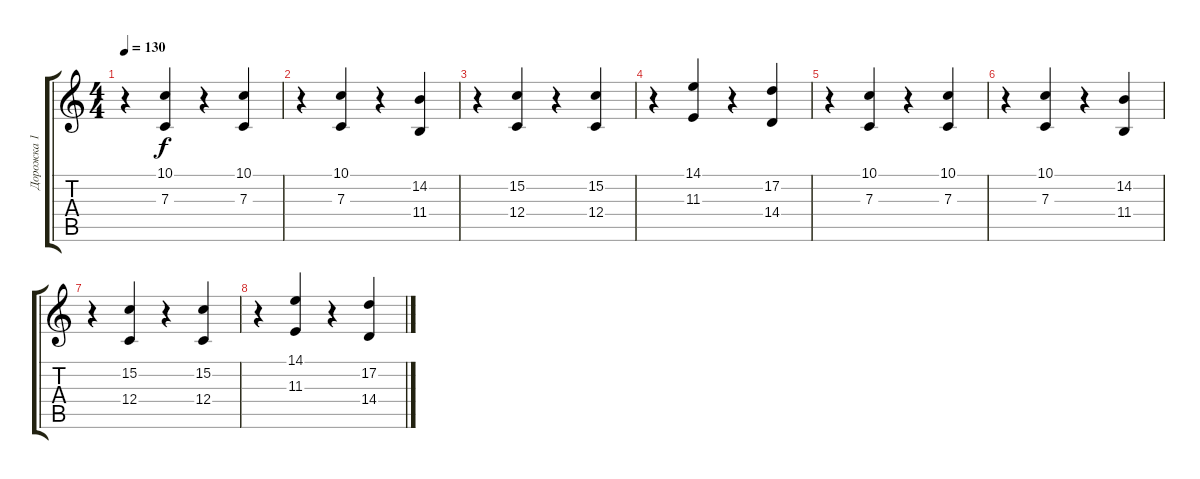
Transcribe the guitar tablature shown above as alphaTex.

\track ("Дорожка 1" "Дорожка 1") {instrument fx1rain}
\staff {score tabs}
\tuning (D4 A3 F3 C3 G2 C2) {hide}
\ts (4 4)
\tempo 130
\clef g2
\ks c
r.4{dy f} (10.1 7.3).4 r.4 (10.1 7.3).4 |
r.4 (10.1 7.3).4 r.4 (14.2 11.4).4 |
r.4 (15.2 12.4).4 r.4 (15.2 12.4).4 |
r.4 (14.1 11.3).4 r.4 (17.2 14.4).4 |
r.4 (10.1 7.3).4 r.4 (10.1 7.3).4 |
r.4 (10.1 7.3).4 r.4 (14.2 11.4).4 |
r.4 (15.2 12.4).4 r.4 (15.2 12.4).4 |
r.4 (14.1 11.3).4 r.4 (17.2 14.4).4
